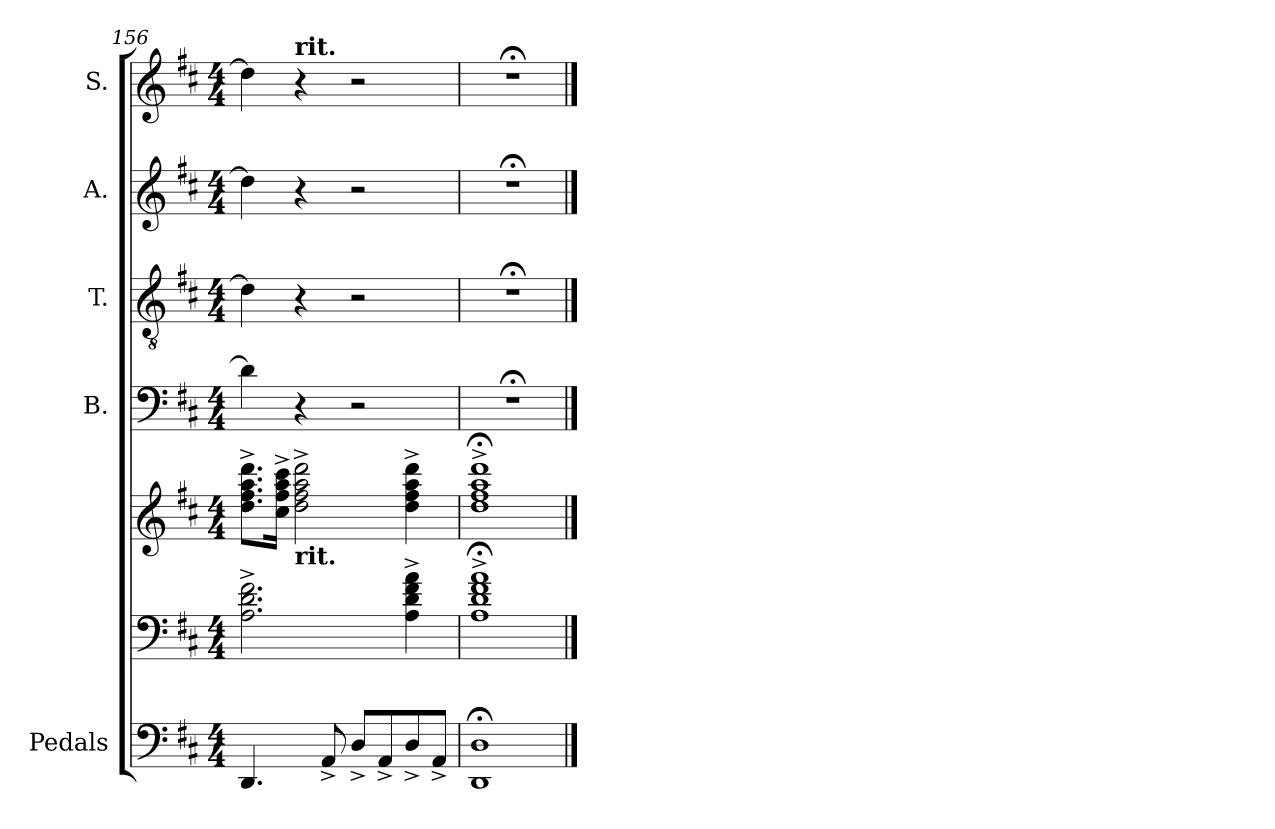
**kern	**kern	**kern	**kern	**text	**kern	**kern	**text	**kern	**text
*part7	*part6	*part5	*part4	*part4	*part3	*part2	*part2	*part1	*part1
*staff7	*staff6	*staff5	*staff4	*staff4	*staff3	*staff2	*staff2	*staff1	*staff1
*I"Pedals	*	*	*I"B.	*	*I"T.	*I"A.	*	*I"S.	*
*I'Ped.	*	*	*I'B.	*	*I'T.	*I'A.	*	*I'S.	*
*clefF4	*clefF4	*clefG2	*clefF4	*	*clefGv2	*clefG2	*	*clefG2	*
*k[f#c#]	*k[f#c#]	*k[f#c#]	*k[f#c#]	*	*k[f#c#]	*k[f#c#]	*	*k[f#c#]	*
*D:	*D:	*D:	*D:	*	*D:	*D:	*	*D:	*
*M4/4	*M4/4	*M4/4	*M4/4	*	*M4/4	*M4/4	*	*M4/4	*
=156	=156	=156	=156	=156	=156	=156	=156	=156	=156
4.DD/	2.A\^> 2.d\^> 2.f#\^>	8.dd\^> 8.ff#\^> 8.aa\^> 8.ddd\^>L	4d\]	.	4d\]	4dd\]	.	4dd\]	.
.	.	16cc#\^> 16ff#\^> 16aa\^> 16ccc#\^>Jk	.	.	.	.	.	.	.
!	!	!	!	!	!	!	!	!LO:TX:a:B:t=rit.	!
!	!	!LO:TX:b:B:t=rit.	!	!	!	!	!	!	!
.	.	2dd\^> 2ff#\^> 2aa\^> 2ddd\^>	4r	.	4r	4r	.	4r	.
8AA^</	.	.	.	.	.	.	.	.	.
8D^</L	.	.	2r	.	2r	2r	.	2r	.
8AA^</	.	.	.	.	.	.	.	.	.
8D^</	4A\^> 4d\^> 4f#\^> 4a\^>	4dd\^> 4ff#\^> 4aa\^> 4ddd\^>	.	.	.	.	.	.	.
8AA^</J	.	.	.	.	.	.	.	.	.
=157	=157	=157	=157	=157	=157	=157	=157	=157	=157
1DD; 1D;	1A;<^> 1d;<^> 1f#;<^> 1a;<^>	1dd;<^> 1ff#;<^> 1aa;<^> 1ddd;<^>	1r;<	.	1r;<	1r;<	.	1r;<	.
==	==	==	==	==	==	==	==	==	==
*-	*-	*-	*-	*-	*-	*-	*-	*-	*-
